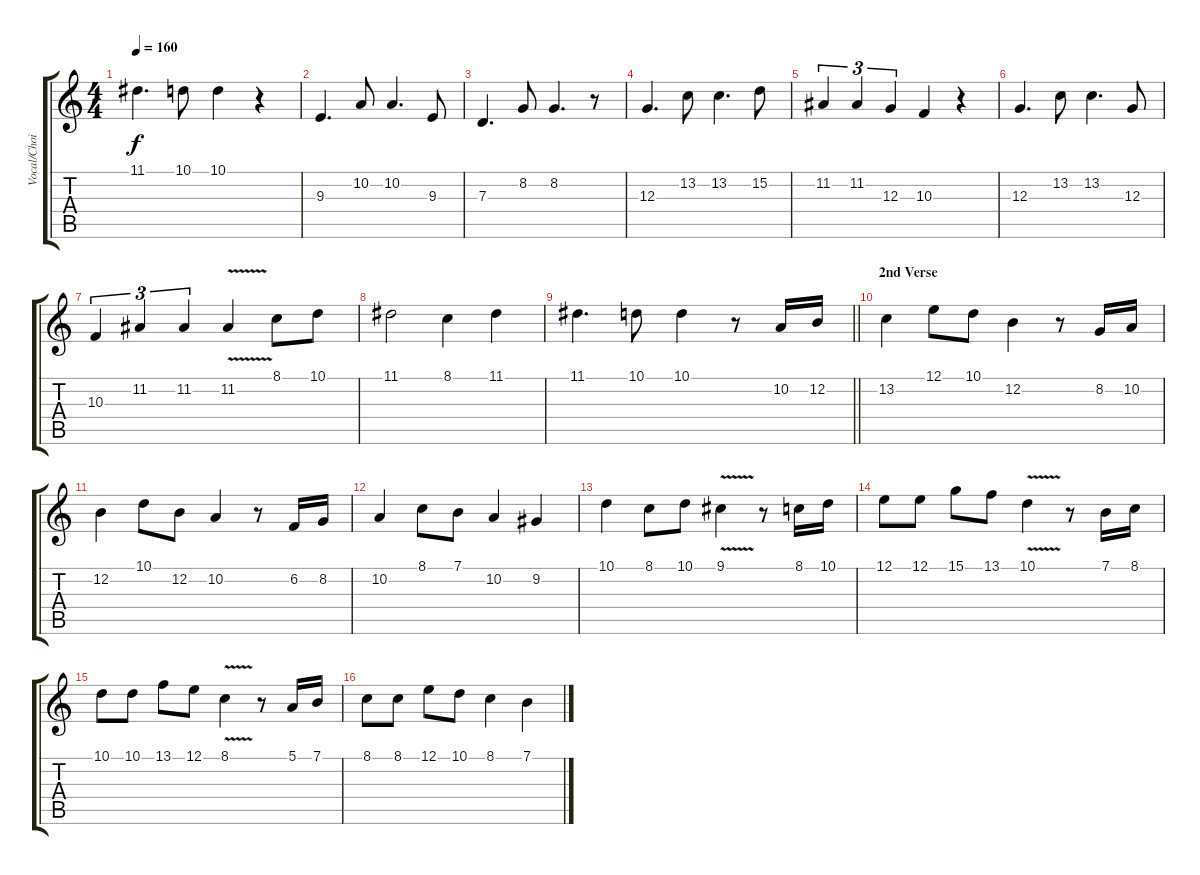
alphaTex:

\track ("Vocal/Choir" "Vocal/Choi") {instrument choiraahs}
\staff {score tabs}
\tuning (E4 B3 G3 D3 A2 E2) {hide}
\ts (4 4)
\tempo 160
\clef g2
\ks c
11.1.4{d dy f} 10.1.8 10.1.4 r.4 |
9.3.4{d} 10.2.8 10.2.4{d} 9.3.8 |
7.3.4{d} 8.2.8 8.2.4{d} r.8 |
12.3.4{d} 13.2.8 13.2.4{d} 15.2.8 |
11.2.4{tu (3 2)} 11.2.4{tu (3 2)} 12.3.4{tu (3 2)} 10.3.4 r.4 |
12.3.4{d} 13.2.8 13.2.4{d} 12.3.8 |
10.3.4{tu (3 2)} 11.2.4{tu (3 2)} 11.2.4{tu (3 2)} 11.2{v}.4 8.1.8 10.1.8 |
11.1.2 8.1.4 11.1.4 |
\barLineRight lightlight
11.1.4{d} 10.1.8 10.1.4 r.8 10.2.16{volume 14} 12.2.16 |
\section ("" "2nd Verse")
13.2.4 12.1.8 10.1.8 12.2.4 r.8 8.2.16 10.2.16 |
12.2.4 10.1.8 12.2.8 10.2.4 r.8 6.2.16 8.2.16 |
10.2.4 8.1.8 7.1.8 10.2.4 9.2.4 |
10.1.4 8.1.8 10.1.8 9.1{v}.4 r.8 8.1.16 10.1.16 |
12.1.8 12.1.8 15.1.8 13.1.8 10.1{v}.4 r.8 7.1.16 8.1.16 |
10.1.8 10.1.8 13.1.8 12.1.8 8.1{v}.4 r.8 5.1.16 7.1.16 |
8.1.8 8.1.8 12.1.8 10.1.8 8.1.4 7.1.4
